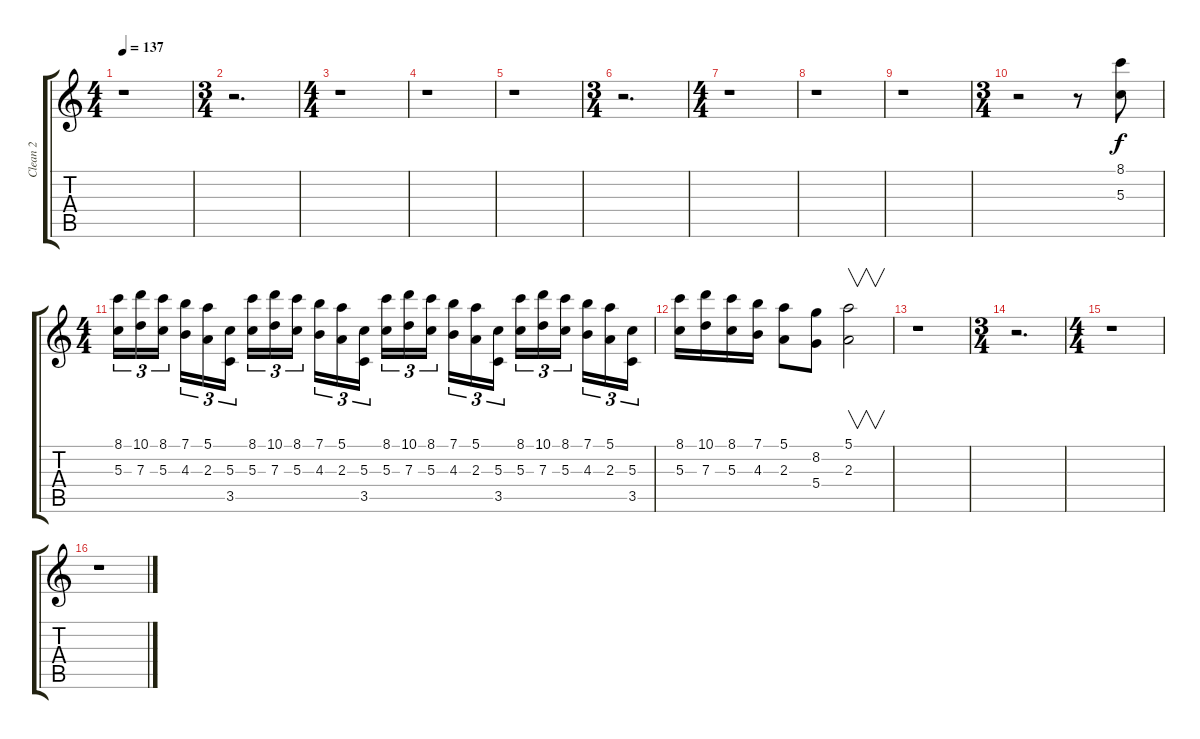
\track ("Clean 2" "Clean 2") {instrument electricguitarclean}
\staff {score tabs}
\tuning (E4 B3 G3 D3 A2 E2) {hide}
\ts (4 4)
\tempo 137
\clef g2
\ks c
r.1{dy f} |
\ts (3 4)
r.2{d} |
\ts (4 4)
r.1 |
r.1 |
r.1 |
\ts (3 4)
r.2{d} |
\ts (4 4)
r.1 |
r.1 |
r.1 |
\ts (3 4)
r.2 r.8 (8.1 5.3).8{instrument distortionguitar} |
\ts (4 4)
(8.1 5.3).16{tu (3 2)} (10.1 7.3).16{tu (3 2)} (8.1 5.3).16{tu (3 2)} (7.1 4.3).16{tu (3 2)} (5.1 2.3).16{tu (3 2)} (5.3 3.5).16{tu (3 2)} (8.1 5.3).16{tu (3 2)} (10.1 7.3).16{tu (3 2)} (8.1 5.3).16{tu (3 2)} (7.1 4.3).16{tu (3 2)} (5.1 2.3).16{tu (3 2)} (5.3 3.5).16{tu (3 2)} (8.1 5.3).16{tu (3 2)} (10.1 7.3).16{tu (3 2)} (8.1 5.3).16{tu (3 2)} (7.1 4.3).16{tu (3 2)} (5.1 2.3).16{tu (3 2)} (5.3 3.5).16{tu (3 2)} (8.1 5.3).16{tu (3 2)} (10.1 7.3).16{tu (3 2)} (8.1 5.3).16{tu (3 2)} (7.1 4.3).16{tu (3 2)} (5.1 2.3).16{tu (3 2)} (5.3 3.5).16{tu (3 2)} |
(8.1 5.3).16 (10.1 7.3).16 (8.1 5.3).16 (7.1 4.3).16 (5.1 2.3).8 (8.2 5.4).8 (5.1 2.3).2{v} |
r.1 |
\ts (3 4)
r.2{d} |
\ts (4 4)
r.1 |
r.1
